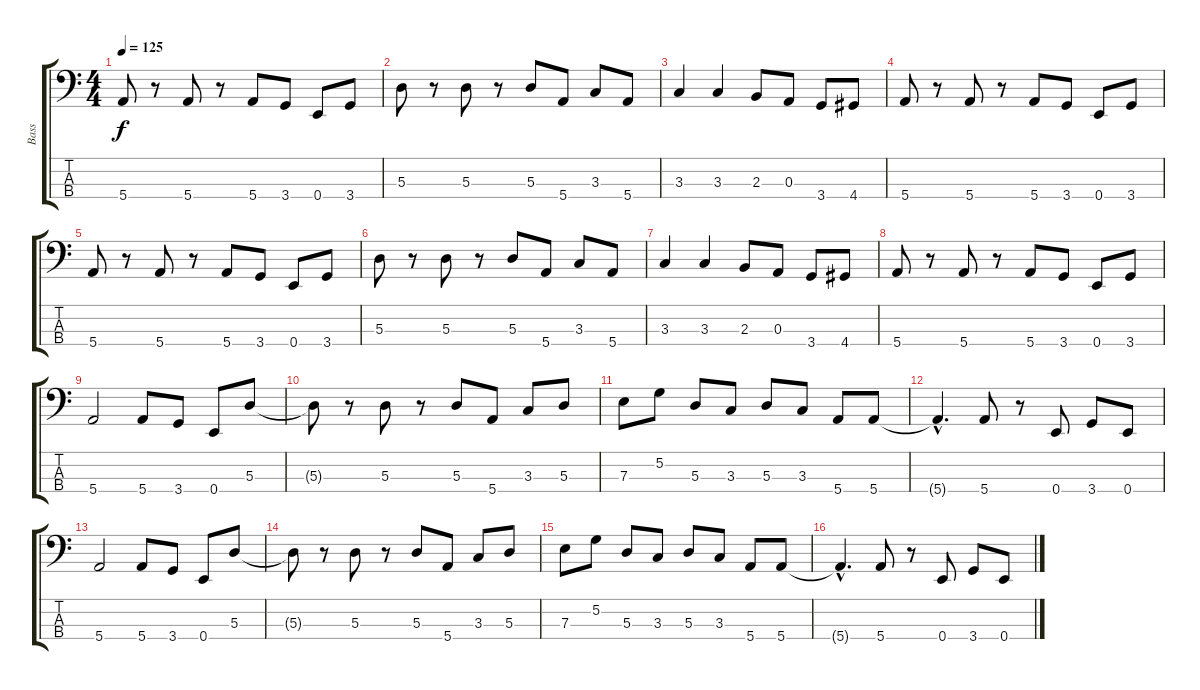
\track ("Bass" "Bass") {instrument electricbasspick}
\staff {score tabs}
\tuning (G2 D2 A1 E1) {hide}
\ts (4 4)
\tempo 125
\clef f4
\ks c
5.4.8{dy f} r.8 5.4.8 r.8 5.4.8 3.4.8 0.4.8 3.4.8 |
5.3.8 r.8 5.3.8 r.8 5.3.8 5.4.8 3.3.8 5.4.8 |
3.3.4 3.3.4 2.3.8 0.3.8 3.4.8 4.4.8 |
5.4.8 r.8 5.4.8 r.8 5.4.8 3.4.8 0.4.8 3.4.8 |
5.4.8 r.8 5.4.8 r.8 5.4.8 3.4.8 0.4.8 3.4.8 |
5.3.8 r.8 5.3.8 r.8 5.3.8 5.4.8 3.3.8 5.4.8 |
3.3.4 3.3.4 2.3.8 0.3.8 3.4.8 4.4.8 |
5.4.8 r.8 5.4.8 r.8 5.4.8 3.4.8 0.4.8 3.4.8 |
5.4.2 5.4.8 3.4.8 0.4.8 5.3.8 |
5.3{t}.8 r.8 5.3.8 r.8 5.3.8 5.4.8 3.3.8 5.3.8 |
7.3.8 5.2.8 5.3.8 3.3.8 5.3.8 3.3.8 5.4.8 5.4.8 |
5.4{hac t}.4{d} 5.4.8 r.8 0.4.8 3.4.8 0.4.8 |
5.4.2 5.4.8 3.4.8 0.4.8 5.3.8 |
5.3{t}.8 r.8 5.3.8 r.8 5.3.8 5.4.8 3.3.8 5.3.8 |
7.3.8 5.2.8 5.3.8 3.3.8 5.3.8 3.3.8 5.4.8 5.4.8 |
5.4{hac t}.4{d} 5.4.8 r.8 0.4.8 3.4.8 0.4.8
